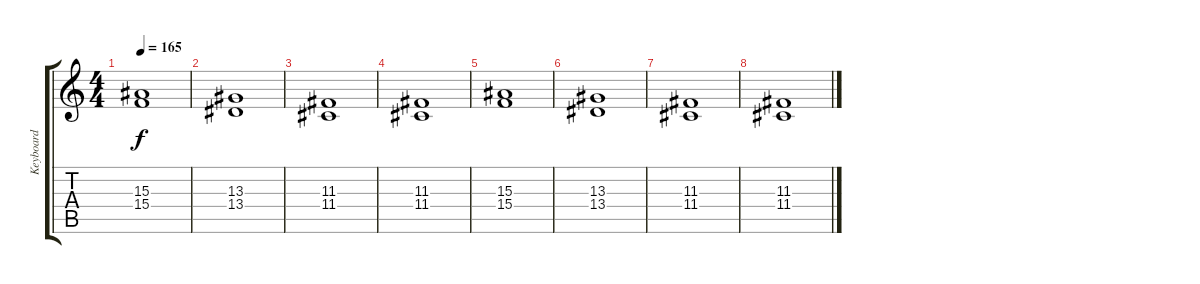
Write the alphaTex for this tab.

\track ("Keyboard" "Keyboard") {instrument stringensemble2}
\staff {score tabs}
\tuning (E4 B3 G3 D3 A2 E2) {hide}
\ts (4 4)
\tempo 165
\clef g2
\ks c
(15.3 15.4).1{dy f} |
(13.3 13.4).1 |
(11.3 11.4).1 |
(11.3 11.4).1 |
(15.3 15.4).1 |
(13.3 13.4).1 |
(11.3 11.4).1 |
(11.3 11.4).1
